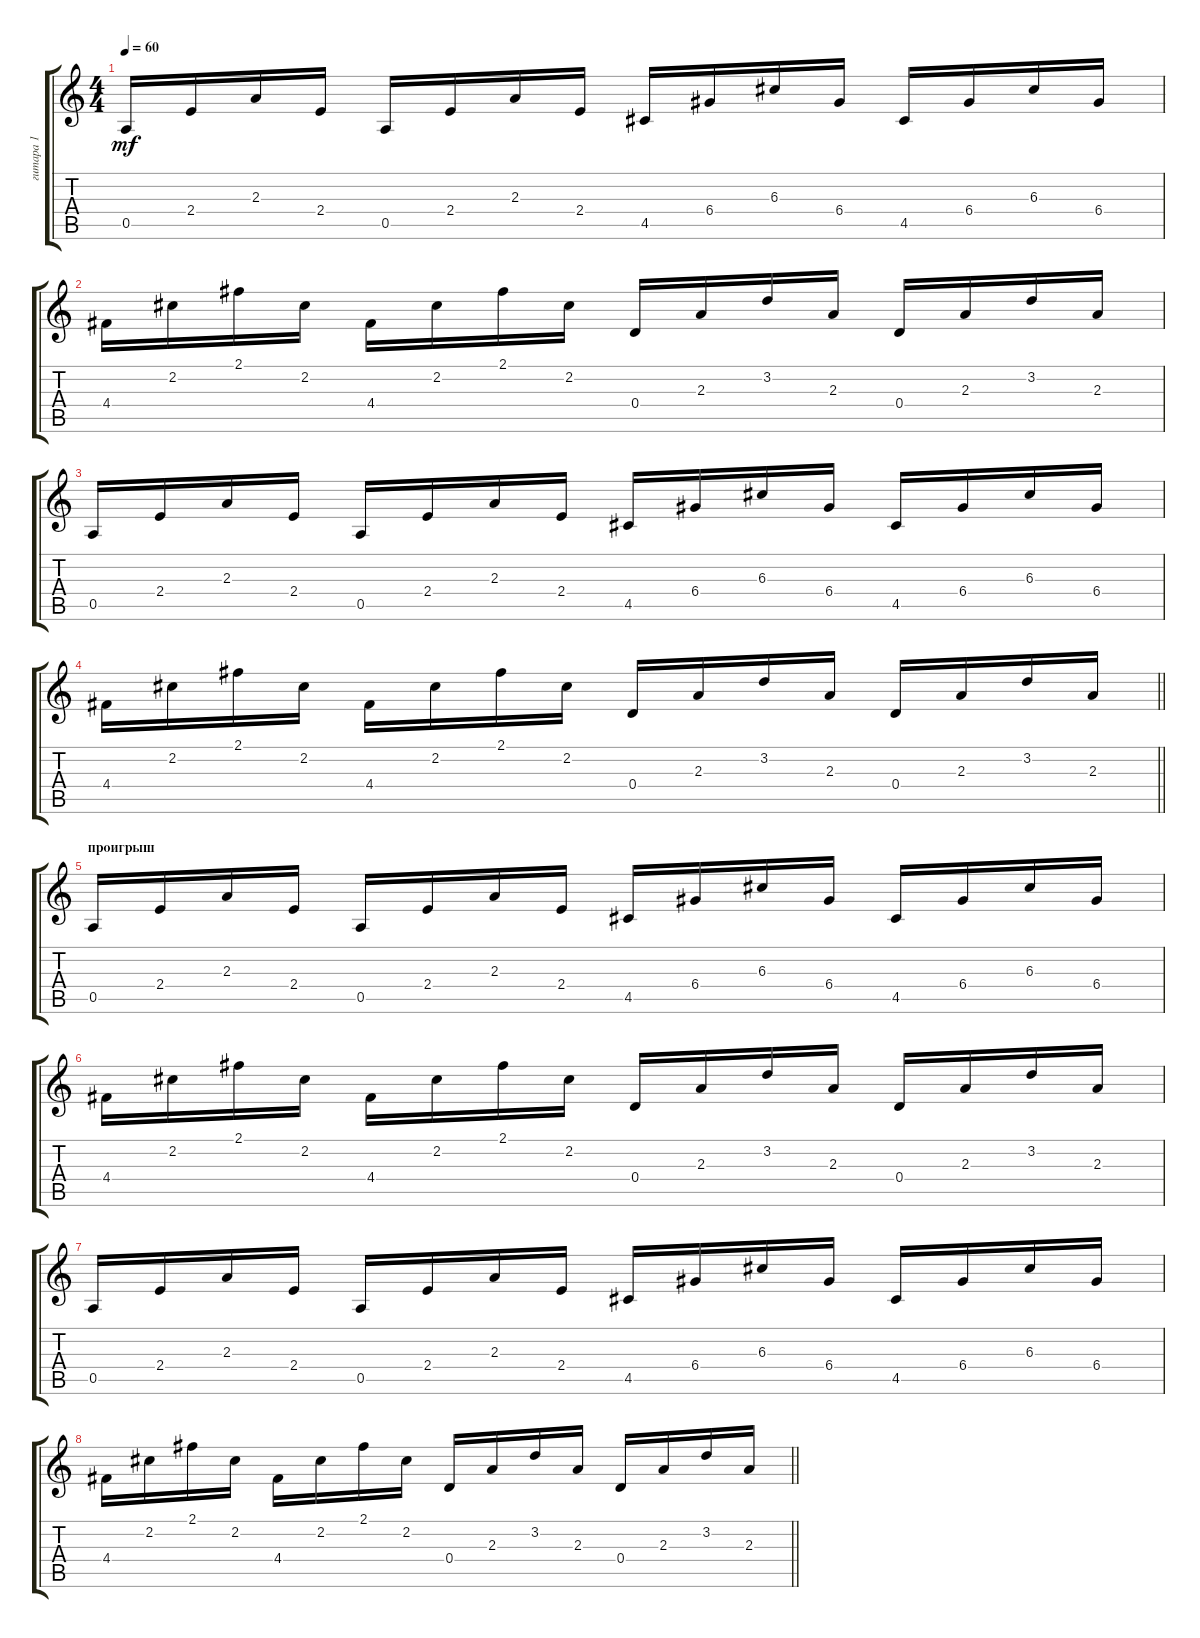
\track ("гитара 1" "гитара 1") {instrument electricguitarclean}
\staff {score tabs}
\tuning (E4 B3 G3 D3 A2 E2) {hide}
\ts (4 4)
\tempo 60
\clef g2
\ks c
0.5.16{dy mf} 2.4.16 2.3.16 2.4.16 0.5.16 2.4.16 2.3.16 2.4.16 4.5.16 6.4.16 6.3.16 6.4.16 4.5.16 6.4.16 6.3.16 6.4.16 |
4.4.16 2.2.16 2.1.16 2.2.16 4.4.16 2.2.16 2.1.16 2.2.16 0.4.16 2.3.16 3.2.16 2.3.16 0.4.16 2.3.16 3.2.16 2.3.16 |
0.5.16 2.4.16 2.3.16 2.4.16 0.5.16 2.4.16 2.3.16 2.4.16 4.5.16 6.4.16 6.3.16 6.4.16 4.5.16 6.4.16 6.3.16 6.4.16 |
\barLineRight lightlight
4.4.16 2.2.16 2.1.16 2.2.16 4.4.16 2.2.16 2.1.16 2.2.16 0.4.16 2.3.16 3.2.16 2.3.16 0.4.16 2.3.16 3.2.16 2.3.16 |
\section ("" "проигрыш")
0.5.16 2.4.16 2.3.16 2.4.16 0.5.16 2.4.16 2.3.16 2.4.16 4.5.16 6.4.16 6.3.16 6.4.16 4.5.16 6.4.16 6.3.16 6.4.16 |
4.4.16 2.2.16 2.1.16 2.2.16 4.4.16 2.2.16 2.1.16 2.2.16 0.4.16 2.3.16 3.2.16 2.3.16 0.4.16 2.3.16 3.2.16 2.3.16 |
0.5.16 2.4.16 2.3.16 2.4.16 0.5.16 2.4.16 2.3.16 2.4.16 4.5.16 6.4.16 6.3.16 6.4.16 4.5.16 6.4.16 6.3.16 6.4.16 |
\barLineRight lightlight
4.4.16 2.2.16 2.1.16 2.2.16 4.4.16 2.2.16 2.1.16 2.2.16 0.4.16 2.3.16 3.2.16 2.3.16 0.4.16 2.3.16 3.2.16 2.3.16
